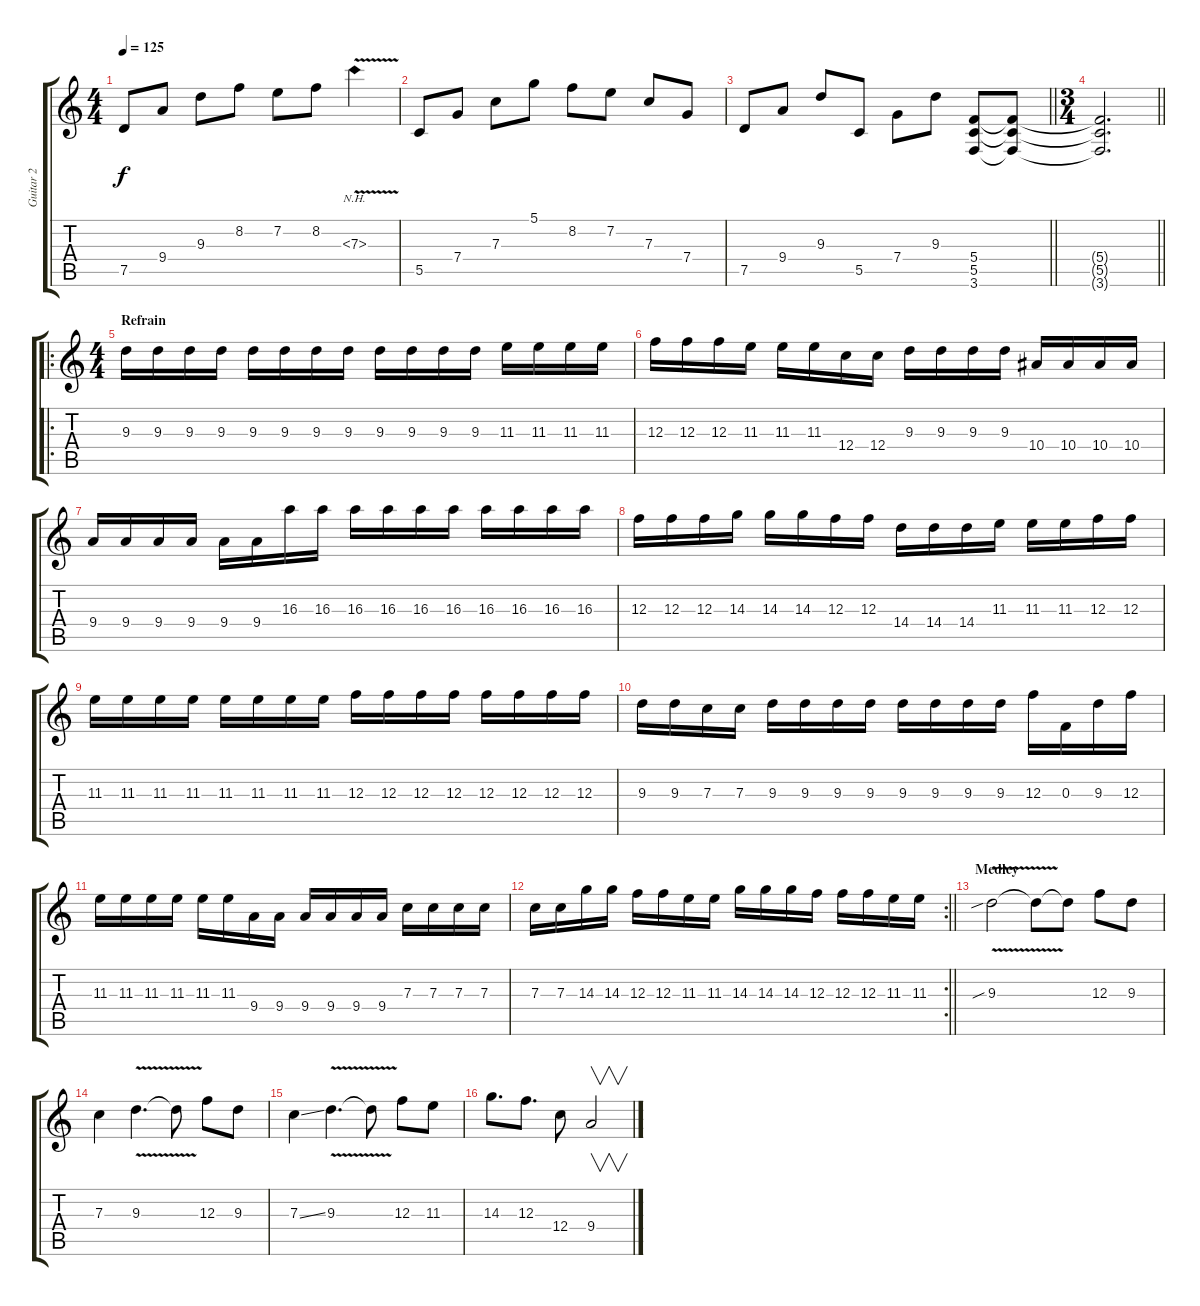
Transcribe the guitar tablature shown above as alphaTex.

\track ("Guitar 2" "Guitar 2") {instrument distortionguitar}
\staff {score tabs}
\tuning (D4 A3 F3 C3 G2 D2) {hide}
\ts (4 4)
\tempo 125
\clef g2
\ks c
7.5.8{dy f} 9.4.8 9.3.8 8.2.8 7.2.8 8.2.8 7.3{nh v}.4 |
5.5.8 7.4.8 7.3.8 5.1.8 8.2.8 7.2.8 7.3.8 7.4.8 |
\barLineRight lightlight
7.5.8 9.4.8 9.3.8 5.5.8 7.4.8 9.3.8 (5.4 5.5 3.6).8 (5.4{t} 5.5{t} 3.6{t}).8 |
\ts (3 4)
\barLineRight lightlight
(5.4{t} 5.5{t} 3.6{t}).2{d} |
\ro
\ts (4 4)
\section ("" "Refrain")
9.3.16 9.3.16 9.3.16 9.3.16 9.3.16 9.3.16 9.3.16 9.3.16 9.3.16 9.3.16 9.3.16 9.3.16 11.3.16 11.3.16 11.3.16 11.3.16 |
12.3.16 12.3.16 12.3.16 11.3.16 11.3.16 11.3.16 12.4.16 12.4.16 9.3.16 9.3.16 9.3.16 9.3.16 10.4.16 10.4.16 10.4.16 10.4.16 |
9.4.16 9.4.16 9.4.16 9.4.16 9.4.16 9.4.16 16.3.16 16.3.16 16.3.16 16.3.16 16.3.16 16.3.16 16.3.16 16.3.16 16.3.16 16.3.16 |
12.3.16 12.3.16 12.3.16 14.3.16 14.3.16 14.3.16 12.3.16 12.3.16 14.4.16 14.4.16 14.4.16 11.3.16 11.3.16 11.3.16 12.3.16 12.3.16 |
11.3.16 11.3.16 11.3.16 11.3.16 11.3.16 11.3.16 11.3.16 11.3.16 12.3.16 12.3.16 12.3.16 12.3.16 12.3.16 12.3.16 12.3.16 12.3.16 |
9.3.16 9.3.16 7.3.16 7.3.16 9.3.16 9.3.16 9.3.16 9.3.16 9.3.16 9.3.16 9.3.16 9.3.16 12.3.16 0.3.16 9.3.16 12.3.16 |
11.3.16 11.3.16 11.3.16 11.3.16 11.3.16 11.3.16 9.4.16 9.4.16 9.4.16 9.4.16 9.4.16 9.4.16 7.3.16 7.3.16 7.3.16 7.3.16 |
\rc 2
\barLineRight lightlight
7.3.16 7.3.16 14.3.16 14.3.16 12.3.16 12.3.16 11.3.16 11.3.16 14.3.16 14.3.16 14.3.16 12.3.16 12.3.16 12.3.16 11.3.16 11.3.16 |
\section ("" "Medley")
9.3{v sib}.2 9.3{t}.8 9.3{t}.8 12.3.8 9.3.8 |
7.3.4 9.3{v}.4{d} 9.3{t}.8 12.3.8 9.3.8 |
7.3{ss}.4 9.3{v}.4{d} 9.3{t}.8 12.3.8 11.3.8 |
14.3.8{d} 12.3.8{d} 12.4.8 9.4.2{v}
